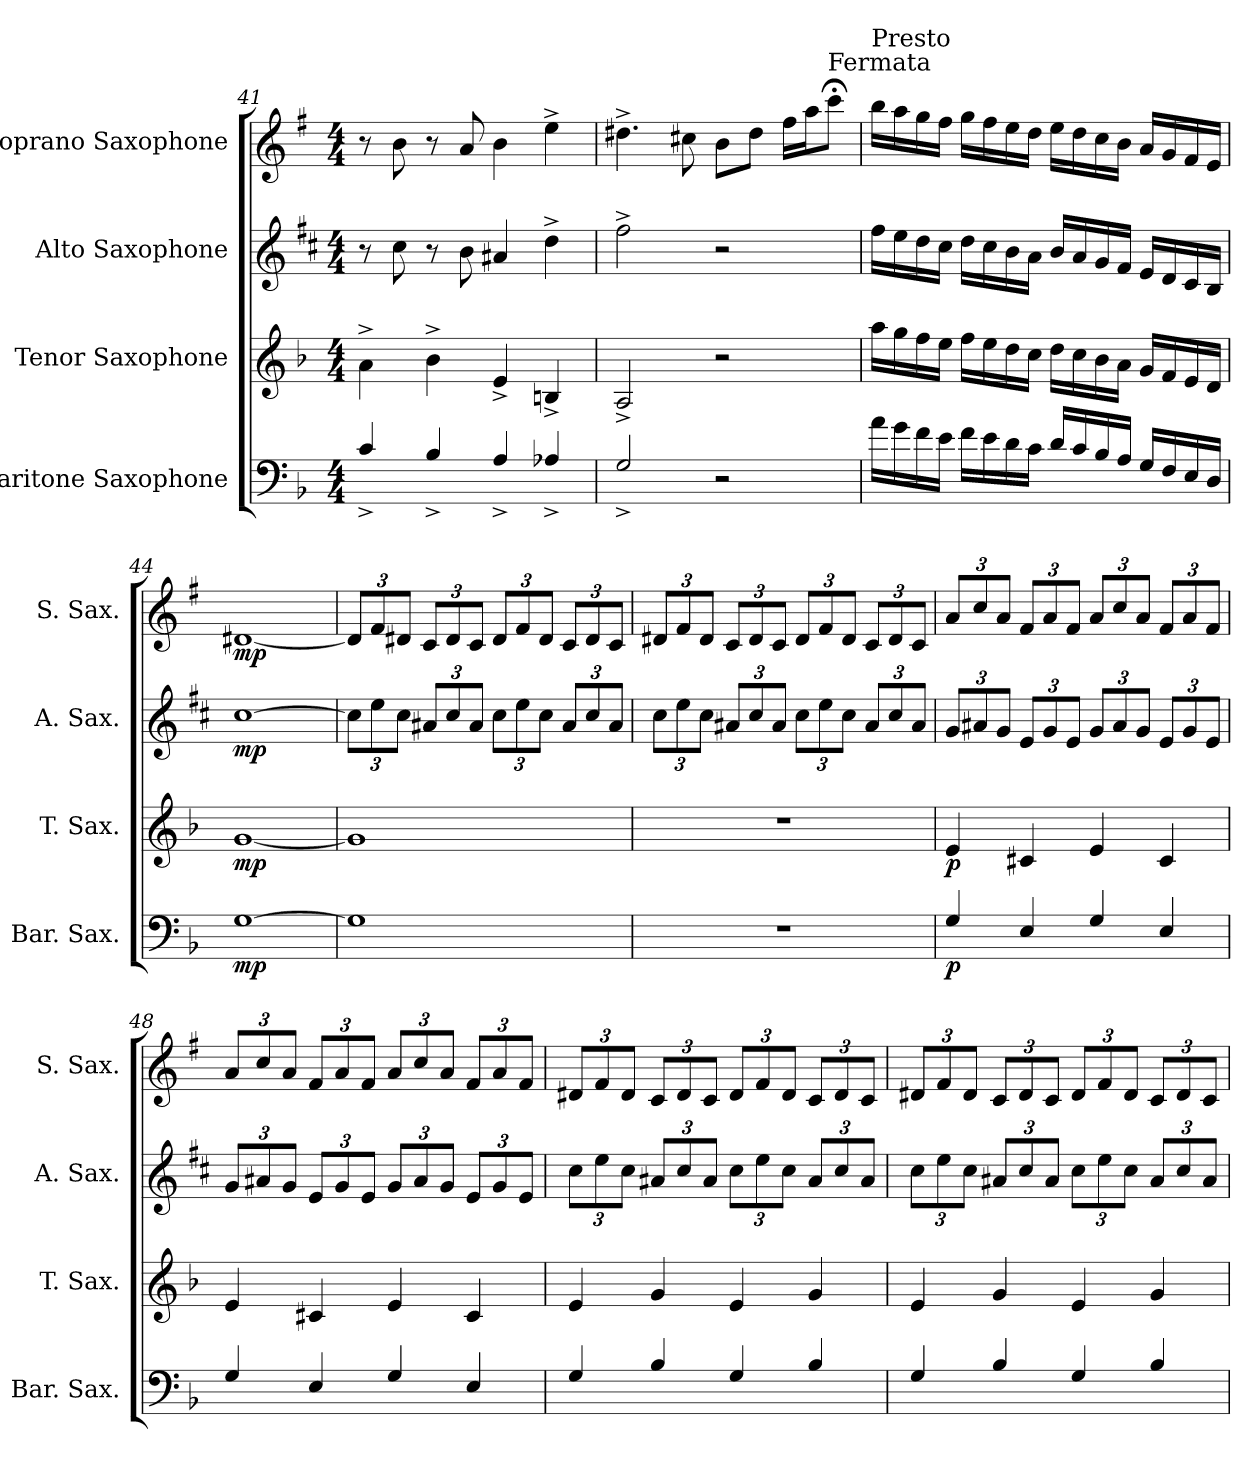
**kern	**dynam	**kern	**dynam	**kern	**dynam	**kern	**dynam
*part4	*part4	*part3	*part3	*part2	*part2	*part1	*part1
*staff4	*staff4	*staff3	*staff3	*staff2	*staff2	*staff1	*staff1
*I"Baritone Saxophone	*	*I"Tenor Saxophone	*	*I"Alto Saxophone	*	*I"Soprano Saxophone	*
*I'Bar. Sax.	*	*I'T. Sax.	*	*I'A. Sax.	*	*I'S. Sax.	*
*	*	*	*	*clefG2	*	*	*
*ITrd12c21	*	*ITrd8c14	*	*ITrd5c9	*	*ITrd1c2	*
*k[b-]	*	*k[b-]	*	*k[b-]	*	*k[b-]	*
*F:	*	*F:	*	*F:	*	*F:	*
*M4/4	*	*M4/4	*	*M4/4	*	*M4/4	*
=41	=41	=41	=41	=41	=41	=41	=41
4C^/	.	4A^\	.	8r	.	8r	.
.	.	.	.	8e\	.	8a\	.
4BB-^/	.	4B-^\	.	8r	.	8r	.
.	.	.	.	8d\	.	8g/	.
4AA^/	.	4E^/	.	4c#X/	.	4a\	.
4AA-X^/	.	4BBn^/	.	4f^\	.	4dd^\	.
=42	=42	=42	=42	=42	=42	=42	=42
2GG^/	.	2AA^/	.	2a^\	.	4.cc#X^\	.
.	.	.	.	.	.	8bn\	.
2r	.	2r	.	2r	.	8a\L	.
.	.	.	.	.	.	8cc#\J	.
.	.	.	.	.	.	16ee\LL	.
.	.	.	.	.	.	16gg\J	.
!	!	!	!	!	!	!LO:TX:a:t=Fermata	!
.	.	.	.	.	.	8bb-;<\J	.
!!LO:LB:g=z
=43	=43	=43	=43	=43	=43	=43	=43
!	!	!	!	!	!	!LO:TX:a:t=Presto	!
16A\LL	.	16a\LL	.	16a\LL	.	16aa\LL	.
16G\	.	16g\	.	16g\	.	16gg\	.
16F\	.	16f\	.	16f\	.	16ff\	.
16E\JJ	.	16e\JJ	.	16e\JJ	.	16ee\JJ	.
16F\LL	.	16f\LL	.	16f\LL	.	16ff\LL	.
16E\	.	16e\	.	16e\	.	16ee\	.
16D\	.	16d\	.	16d\	.	16dd\	.
16C\JJ	.	16c\JJ	.	16c\JJ	.	16cc\JJ	.
16D/LL	.	16d\LL	.	16d/LL	.	16dd\LL	.
16C/	.	16c\	.	16c/	.	16cc\	.
16BB-/	.	16B-\	.	16B-/	.	16b-\	.
16AA/JJ	.	16A\JJ	.	16A/JJ	.	16a\JJ	.
16GG/LL	.	16G/LL	.	16G/LL	.	16g/LL	.
16FF/	.	16F/	.	16F/	.	16f/	.
16EE/	.	16E/	.	16E/	.	16e/	.
16DD/JJ	.	16D/JJ	.	16D/JJ	.	16d/JJ	.
=44	=44	=44	=44	=44	=44	=44	=44
!	!LO:DY:b	!	!LO:DY:b	!	!LO:DY:b	!	!LO:DY:b
[1GG	mp	[1G	mp	[1e	mp	[1c#X	mp
=45	=45	=45	=45	=45	=45	=45	=45
*	*	*	*	*Xbrackettup	*	*Xbrackettup	*
1GG]	.	1G]	.	12e\L]	.	12c#/L]	.
.	.	.	.	12g\	.	12e/	.
.	.	.	.	12e\J	.	12c#X/J	.
.	.	.	.	12c#X/L	.	12B-/L	.
.	.	.	.	12e/	.	12c#/	.
.	.	.	.	12c#/J	.	12B-/J	.
.	.	.	.	12e\L	.	12c#/L	.
.	.	.	.	12g\	.	12e/	.
.	.	.	.	12e\J	.	12c#/J	.
.	.	.	.	12c#/L	.	12B-/L	.
.	.	.	.	12e/	.	12c#/	.
.	.	.	.	12c#/J	.	12B-/J	.
=46	=46	=46	=46	=46	=46	=46	=46
1r	.	1r	.	12e\L	.	12c#X/L	.
.	.	.	.	12g\	.	12e/	.
.	.	.	.	12e\J	.	12c#/J	.
.	.	.	.	12c#X/L	.	12B-/L	.
.	.	.	.	12e/	.	12c#/	.
.	.	.	.	12c#/J	.	12B-/J	.
.	.	.	.	12e\L	.	12c#/L	.
.	.	.	.	12g\	.	12e/	.
.	.	.	.	12e\J	.	12c#/J	.
.	.	.	.	12c#/L	.	12B-/L	.
.	.	.	.	12e/	.	12c#/	.
.	.	.	.	12c#/J	.	12B-/J	.
=47	=47	=47	=47	=47	=47	=47	=47
!	!LO:DY:b	!	!LO:DY:b	!	!	!	!
4GG/	p	4E/	p	12B-/L	.	12g/L	.
.	.	.	.	12c#X/	.	12b-/	.
.	.	.	.	12B-/J	.	12g/J	.
4EE/	.	4C#X/	.	12G/L	.	12e/L	.
.	.	.	.	12B-/	.	12g/	.
.	.	.	.	12G/J	.	12e/J	.
4GG/	.	4E/	.	12B-/L	.	12g/L	.
.	.	.	.	12c#/	.	12b-/	.
.	.	.	.	12B-/J	.	12g/J	.
4EE/	.	4C#/	.	12G/L	.	12e/L	.
.	.	.	.	12B-/	.	12g/	.
.	.	.	.	12G/J	.	12e/J	.
=48	=48	=48	=48	=48	=48	=48	=48
4GG/	.	4E/	.	12B-/L	.	12g/L	.
.	.	.	.	12c#X/	.	12b-/	.
.	.	.	.	12B-/J	.	12g/J	.
4EE/	.	4C#X/	.	12G/L	.	12e/L	.
.	.	.	.	12B-/	.	12g/	.
.	.	.	.	12G/J	.	12e/J	.
4GG/	.	4E/	.	12B-/L	.	12g/L	.
.	.	.	.	12c#/	.	12b-/	.
.	.	.	.	12B-/J	.	12g/J	.
4EE/	.	4C#/	.	12G/L	.	12e/L	.
.	.	.	.	12B-/	.	12g/	.
.	.	.	.	12G/J	.	12e/J	.
!!LO:LB:g=z
=49	=49	=49	=49	=49	=49	=49	=49
4GG/	.	4E/	.	12e\L	.	12c#X/L	.
.	.	.	.	12g\	.	12e/	.
.	.	.	.	12e\J	.	12c#/J	.
4BB-/	.	4G/	.	12c#X/L	.	12B-/L	.
.	.	.	.	12e/	.	12c#/	.
.	.	.	.	12c#/J	.	12B-/J	.
4GG/	.	4E/	.	12e\L	.	12c#/L	.
.	.	.	.	12g\	.	12e/	.
.	.	.	.	12e\J	.	12c#/J	.
4BB-/	.	4G/	.	12c#/L	.	12B-/L	.
.	.	.	.	12e/	.	12c#/	.
.	.	.	.	12c#/J	.	12B-/J	.
=50	=50	=50	=50	=50	=50	=50	=50
4GG/	.	4E/	.	12e\L	.	12c#X/L	.
.	.	.	.	12g\	.	12e/	.
.	.	.	.	12e\J	.	12c#/J	.
4BB-/	.	4G/	.	12c#X/L	.	12B-/L	.
.	.	.	.	12e/	.	12c#/	.
.	.	.	.	12c#/J	.	12B-/J	.
4GG/	.	4E/	.	12e\L	.	12c#/L	.
.	.	.	.	12g\	.	12e/	.
.	.	.	.	12e\J	.	12c#/J	.
4BB-/	.	4G/	.	12c#/L	.	12B-/L	.
.	.	.	.	12e/	.	12c#/	.
.	.	.	.	12c#/J	.	12B-/J	.
=	=	=	=	=	=	=	=
*-	*-	*-	*-	*-	*-	*-	*-
